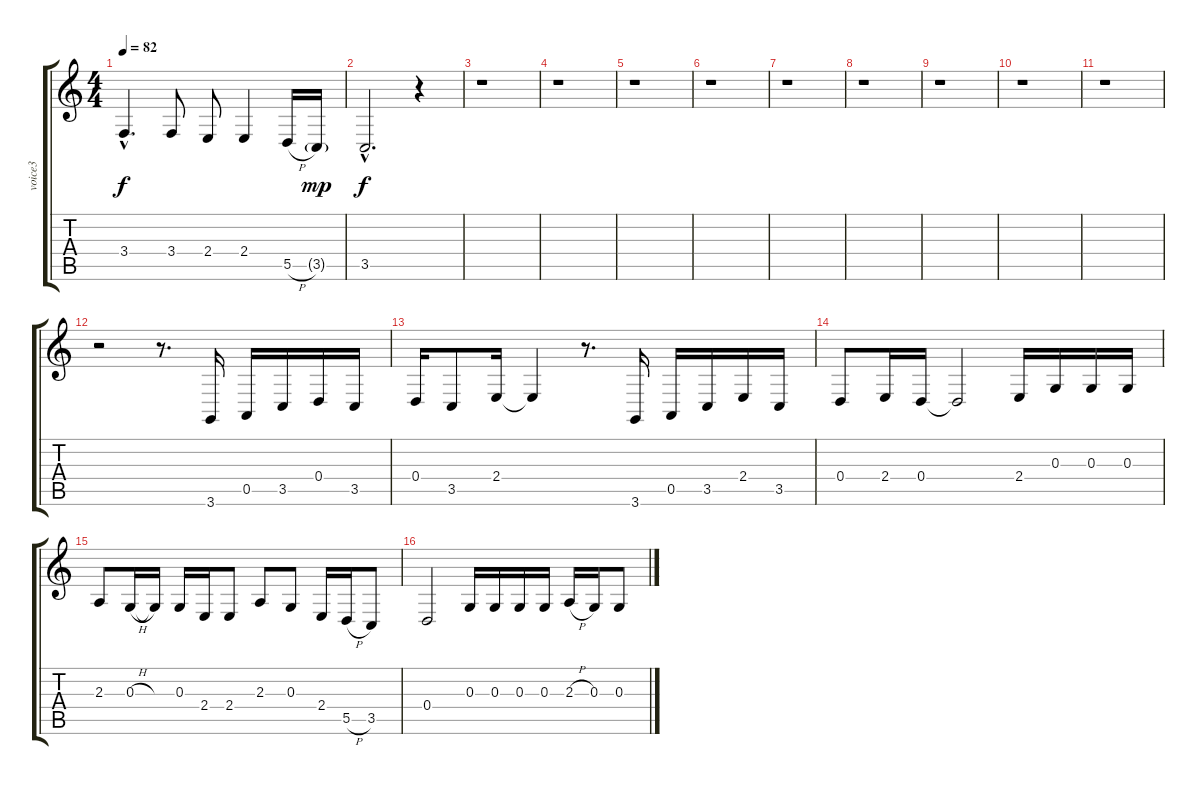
\track ("voice3" "voice3") {instrument tenorsax}
\staff {score tabs}
\tuning (E4 B3 G3 D3 A2 E2) {hide}
\ts (4 4)
\tempo 82
\clef g2
\ks c
3.4{hac}.4{d dy f} 3.4.8 2.4.8 2.4.4 5.5{h}.16 3.5{g}.16{dy mp} |
3.5{hac}.2{d dy f} r.4 |
r.1 |
r.1 |
r.1 |
r.1 |
r.1 |
r.1 |
r.1 |
r.1 |
r.1 |
r.2 r.8{d} 3.6.16 0.5.16 3.5.16 0.4.16 3.5.16 |
0.4.16 3.5.8 2.4.16 2.4{t}.4 r.8{d} 3.6.16 0.5.16 3.5.16 2.4.16 3.5.16 |
0.4.8 2.4.16 0.4.16 0.4{t}.2 2.4.16 0.3.16 0.3.16 0.3.16 |
2.3.8 0.3{h}.16 0.3{t}.16 0.3.16 2.4.16 2.4.8 2.3.8 0.3.8 2.4.16 5.5{h}.16 3.5.8 |
0.4.2 0.3.16 0.3.16 0.3.16 0.3.16 2.3{h}.16 0.3.16 0.3.8
